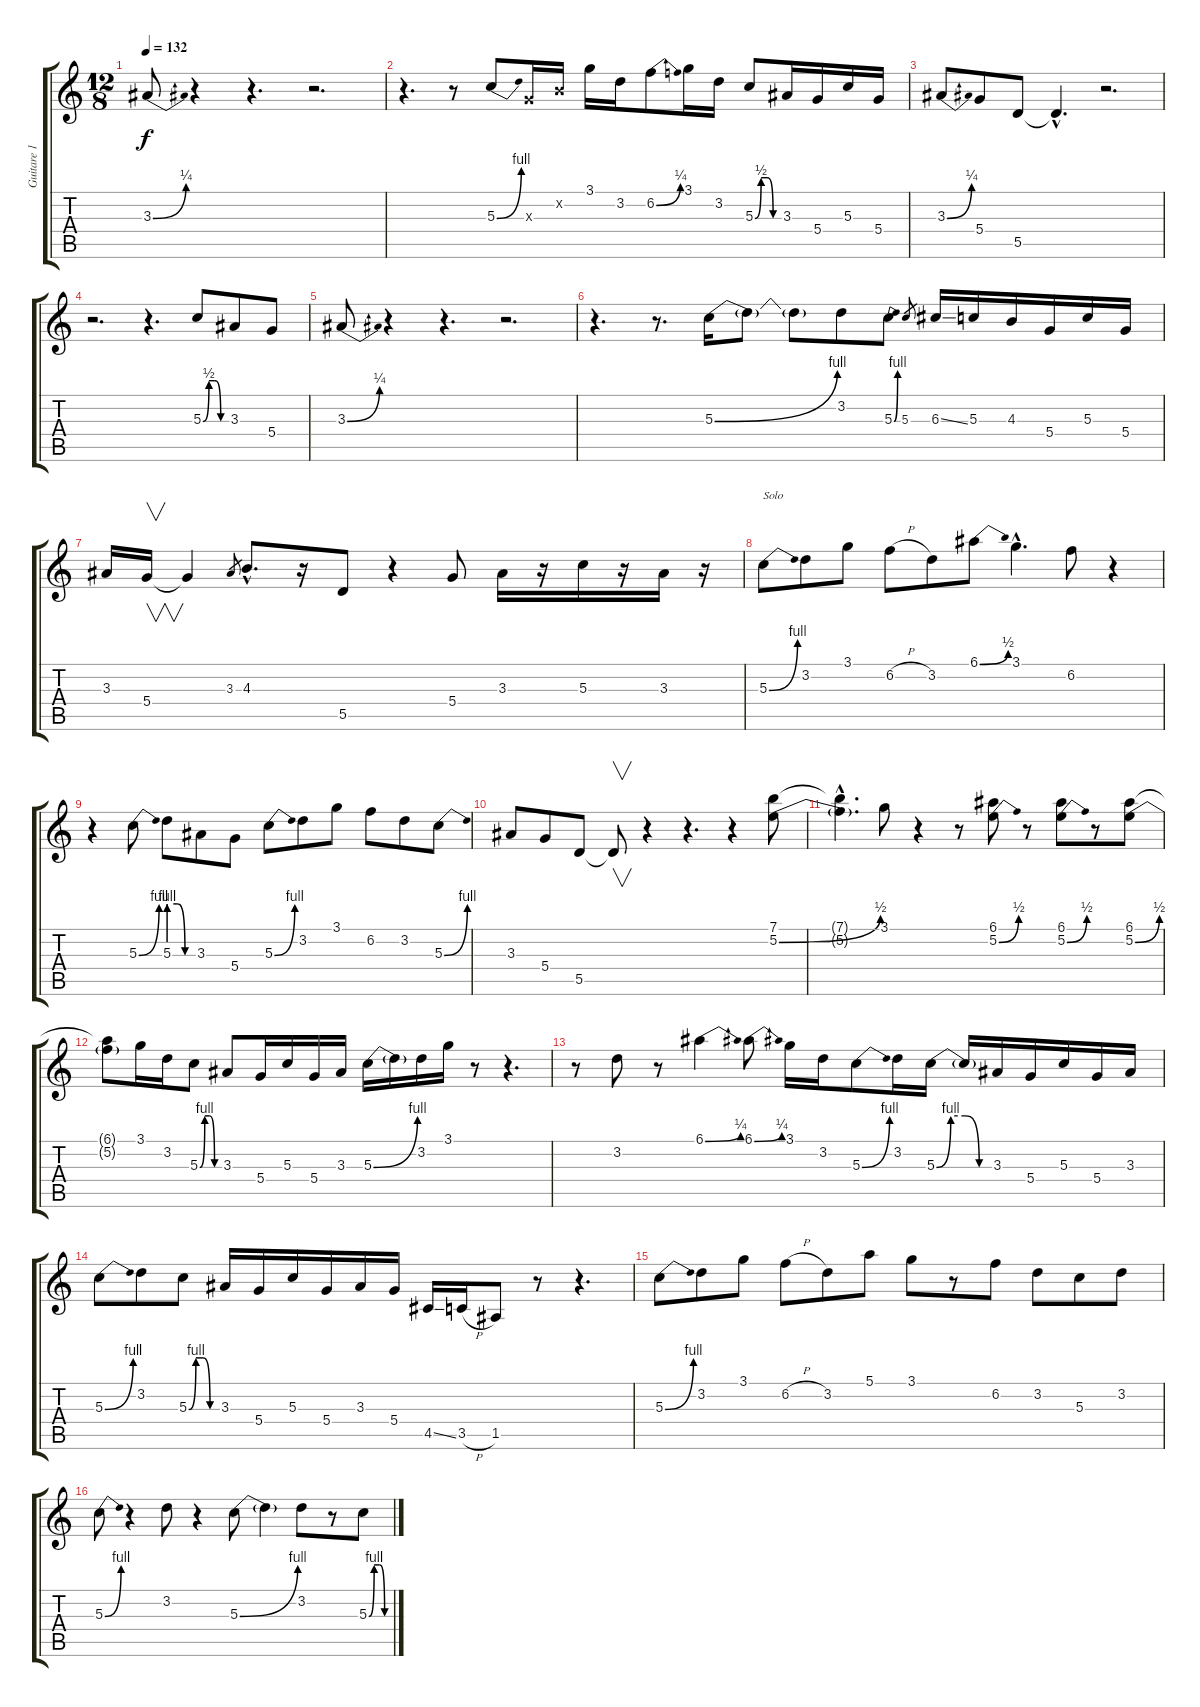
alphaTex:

\track ("Guitare 1" "Guitare 1") {instrument distortionguitar}
\staff {score tabs}
\tuning (E4 B3 G3 D3 A2 E2) {hide}
\ts (12 8)
\tempo 132
\clef g2
\ks c
3.3{be (bend 0 0 60 1)}.8{dy f} r.4 r.4{d} r.2{d} |
r.4{d} r.8 5.3{be (bend 0 0 60 4)}.8 0.3{x}.16 0.2{x}.16 3.1.16 3.2.16 6.2{be (bend 0 0 60 1)}.8 3.1.16 3.2.16 5.3{be (custom 0 0 15 2 30 2 45 0 60 0)}.8 3.3.16 5.4.16 5.3.16 5.4.16 |
3.3{be (bend 0 0 60 1)}.8 5.4.8 5.5.8 5.5{hac t}.4{d} r.2{d} |
r.2{d} r.4{d} 5.3{be (custom 0 0 15 2 30 2 45 0 60 0)}.8 3.3.8 5.4.8 |
3.3{be (bend 0 0 60 1)}.8 r.4 r.4{d} r.2{d} |
r.4{d} r.8{d} 5.3{be (bend 0 0 60 4)}.16 5.3{t}.8 5.3{t}.8 3.2.8 5.3{be (bend 0 0 60 4)}.8 5.3.8{gr} 6.3{ss}.16 5.3.16 4.3.16 5.4.16 5.3.16 5.4.16 |
3.3.16 5.4.16{v} 5.4{t}.4 3.3.8{gr} 4.3{hac}.8{d} r.16 5.5.8 r.4 5.4.8 3.3.16 r.16 5.3.16 r.16 3.3.16 r.16 |
5.3{be (bend 0 0 60 4)}.8{txt "Solo"} 3.2.8 3.1.8 6.2{h}.8 3.2.8 6.1{be (bend 0 0 60 2)}.8 3.1{hac}.4{d} 6.2.8 r.4 |
r.4 5.3{be (bend 0 0 60 4)}.8 5.3{be (custom 0 4 20 4 40 0 60 0)}.8 3.3.8 5.4.8 5.3{be (bend 0 0 60 4)}.8 3.2.8 3.1.8 6.2.8 3.2.8 5.3{be (bend 0 0 60 4)}.8 |
3.3.8 5.4.8 5.5.8 5.5{t}.8{v} r.4 r.4{d} r.4 (7.1 5.2{be (bend 0 0 60 2)}).8 |
(7.1{hac t} 5.2{hac t}).4{d} 3.1.8 r.4 r.8 (6.1 5.2{be (bend 0 0 60 2)}).8 r.8 (6.1 5.2{be (bend 0 0 60 2)}).8 r.8 (6.1 5.2{be (bend 0 0 60 2)}).8 |
(6.1{t} 5.2{t}).8 3.1.16 3.2.16 5.3{be (custom 0 0 15 4 30 4 45 0 60 0)}.8 3.3.8 5.4.16 5.3.16 5.4.16 3.3.16 5.3{be (bend 0 0 60 4)}.16 5.3{t}.16 3.2.16 3.1.16 r.8 r.4{d} |
r.8 3.2.8 r.8 6.1{be (bend 0 0 60 1)}.4 6.1{be (bend 0 0 60 1)}.8 3.1.16 3.2.16 5.3{be (bend 0 0 60 4)}.8 3.2.16 5.3{be (custom 0 0 15 4 30 4 45 0 60 0)}.16 5.3{t}.16 3.3.16 5.4.16 5.3.16 5.4.16 3.3.16 |
5.3{be (bend 0 0 60 4)}.8 3.2.8 5.3{be (custom 0 0 15 4 30 4 45 0 60 0)}.8 3.3.16 5.4.16 5.3.16 5.4.16 3.3.16 5.4.16 4.5{ss}.16 3.5{h}.16 1.5.8 r.8 r.4{d} |
5.3{be (bend 0 0 60 4)}.8 3.2.8 3.1.8 6.2{h}.8 3.2.8 5.1.8 3.1.8 r.8 6.2.8 3.2.8 5.3.8 3.2.8 |
5.3{be (bend 0 0 60 4)}.8 r.4 3.2.8 r.4 5.3{be (bend 0 0 60 4)}.8 5.3{t}.4 3.2.8 r.8 5.3{be (custom 0 0 15 4 30 4 45 0 60 0)}.8
